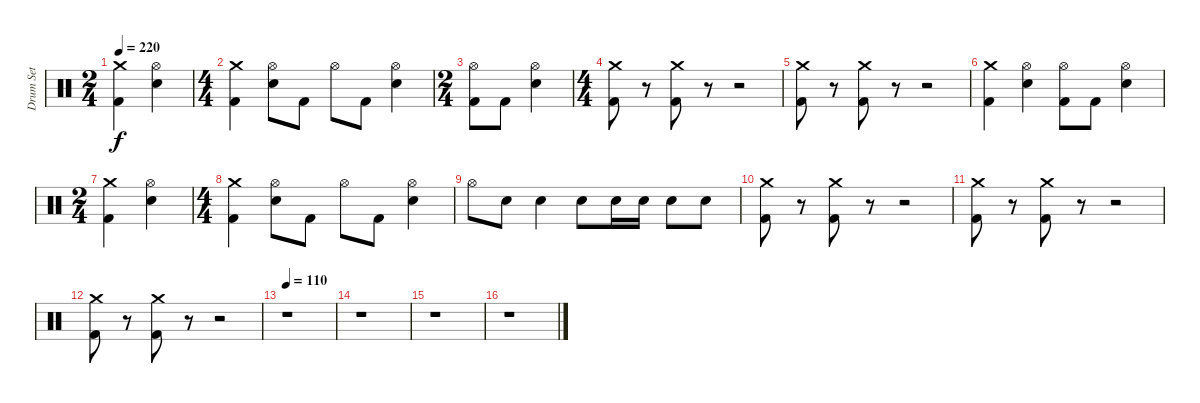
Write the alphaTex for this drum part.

\track ("Drum Set" "Drum Set") {instrument percussion}
\staff {score}
\articulation defaults
\ts (2 4)
\tempo 220
\clef neutral
\ks c
("Crash medium (hit)" "Kick (hit) 2").4{dy f} ("Hi-Hat (open)" "Snare (hit) 2").4 |
\ts (4 4)
("Crash medium (hit)" "Kick (hit) 2").4 ("Hi-Hat (open)" "Snare (hit) 2").8 "Kick (hit) 2".8 "Hi-Hat (open)".8 "Kick (hit) 2".8 ("Hi-Hat (open)" "Snare (hit) 2").4 |
\ts (2 4)
("Hi-Hat (open)" "Kick (hit) 2").8 "Kick (hit) 2".8 ("Hi-Hat (open)" "Snare (hit) 2").4 |
\ts (4 4)
("Crash medium (hit)" "Kick (hit) 2").8 r.8 ("Crash medium (hit)" "Kick (hit) 2").8 r.8 r.2 |
("Crash medium (hit)" "Kick (hit) 2").8 r.8 ("Crash medium (hit)" "Kick (hit) 2").8 r.8 r.2 |
("Crash medium (hit)" "Kick (hit) 2").4 ("Hi-Hat (open)" "Snare (hit) 2").4 ("Hi-Hat (open)" "Kick (hit) 2").8 "Kick (hit) 2".8 ("Hi-Hat (open)" "Snare (hit) 2").4 |
\ts (2 4)
("Crash medium (hit)" "Kick (hit) 2").4 ("Hi-Hat (open)" "Snare (hit) 2").4 |
\ts (4 4)
("Crash medium (hit)" "Kick (hit) 2").4 ("Hi-Hat (open)" "Snare (hit) 2").8 "Kick (hit) 2".8 "Hi-Hat (open)".8 "Kick (hit) 2".8 ("Hi-Hat (open)" "Snare (hit) 2").4 |
"Hi-Hat (open)".8 "Snare (hit) 2".8 "Snare (hit) 2".4 "Snare (hit) 2".8 "Snare (hit) 2".16 "Snare (hit) 2".16 "Snare (hit) 2".8 "Snare (hit) 2".8 |
("Crash medium (hit)" "Kick (hit) 2").8 r.8 ("Crash medium (hit)" "Kick (hit) 2").8 r.8 r.2 |
("Crash medium (hit)" "Kick (hit) 2").8 r.8 ("Crash medium (hit)" "Kick (hit) 2").8 r.8 r.2 |
("Crash medium (hit)" "Kick (hit) 2").8 r.8 ("Crash medium (hit)" "Kick (hit) 2").8 r.8 r.2 |
\tempo 110
r.1 |
r.1 |
r.1 |
r.1
